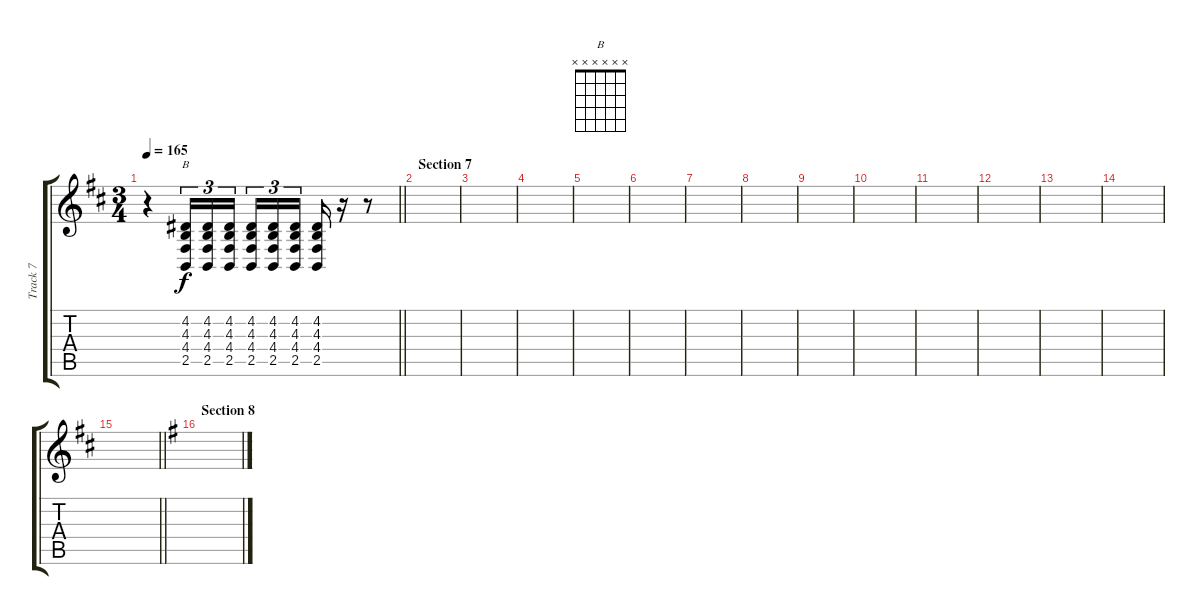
\track ("Track 7" "Track 7") {instrument shanai}
\staff {score tabs}
\tuning (E4 B3 G3 D3 A2 E2) {hide}
\chord ("B" x x x x x x)
\ts (3 4)
\tempo 165
\clef g2
\barLineRight lightlight
\ks d
r.4{dy f} (4.2 4.3 4.4 2.5).16{tu (3 2) ch "B"} (4.2 4.3 4.4 2.5).16{tu (3 2)} (4.2 4.3 4.4 2.5).16{tu (3 2) beam splitsecondary} (4.2 4.3 4.4 2.5).16{tu (3 2)} (4.2 4.3 4.4 2.5).16{tu (3 2)} (4.2 4.3 4.4 2.5).16{tu (3 2)} (4.2 4.3 4.4 2.5).16 r.16 r.8 |
\section ("" "Section 7")
|
|
|
|
|
|
|
|
|
|
|
|
|
\barLineRight lightlight
|
\section ("" "Section 8")
\ks g
